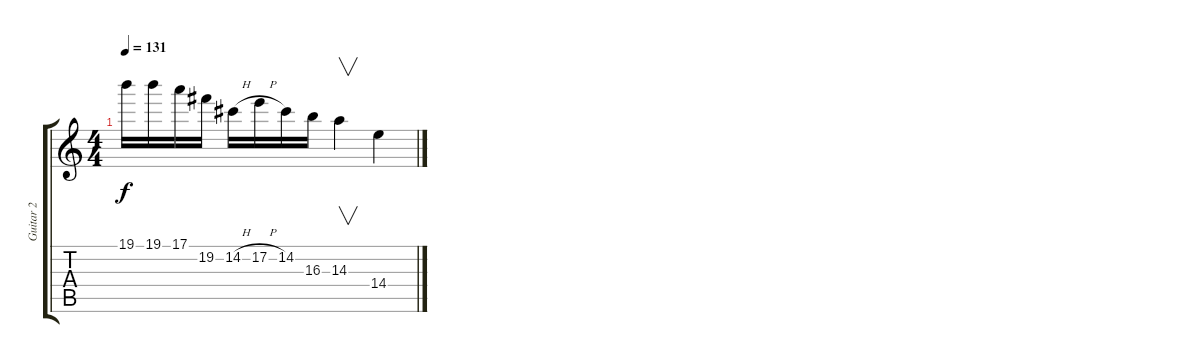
\track ("Guitar 2" "Guitar 2") {instrument overdrivenguitar}
\staff {score tabs}
\tuning (E4 B3 G3 D3 A2 E2) {hide}
\ts (4 4)
\tempo 131
\clef g2
\ks c
19.1{t}.16{dy f} 19.1.16 17.1.16 19.2.16 14.2{h}.16 17.2{h}.16 14.2.16 16.3.16 14.3.4{v} 14.4.4
